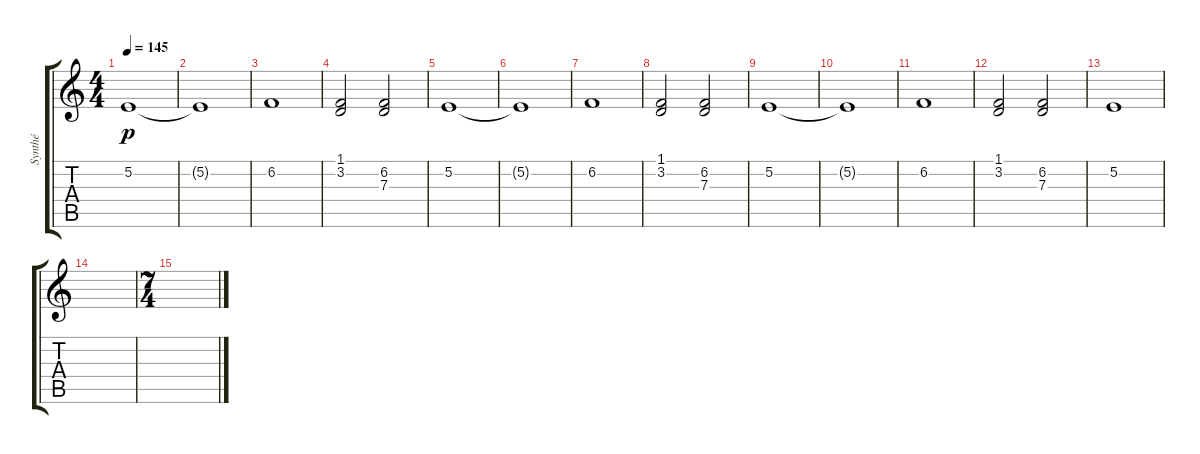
\track ("Synthé" "Synthé") {instrument choiraahs}
\staff {score tabs}
\tuning (E4 B3 G3 D3 A2 E2) {hide}
\ts (4 4)
\tempo 145
\clef g2
\ks c
5.2.1{dy p} |
5.2{t}.1 |
6.2.1 |
(1.1 3.2).2 (6.2 7.3).2 |
5.2.1 |
5.2{t}.1 |
6.2.1 |
(1.1 3.2).2 (6.2 7.3).2 |
5.2.1 |
5.2{t}.1 |
6.2.1 |
(1.1 3.2).2 (6.2 7.3).2 |
5.2.1 |
|
\ts (7 4)
